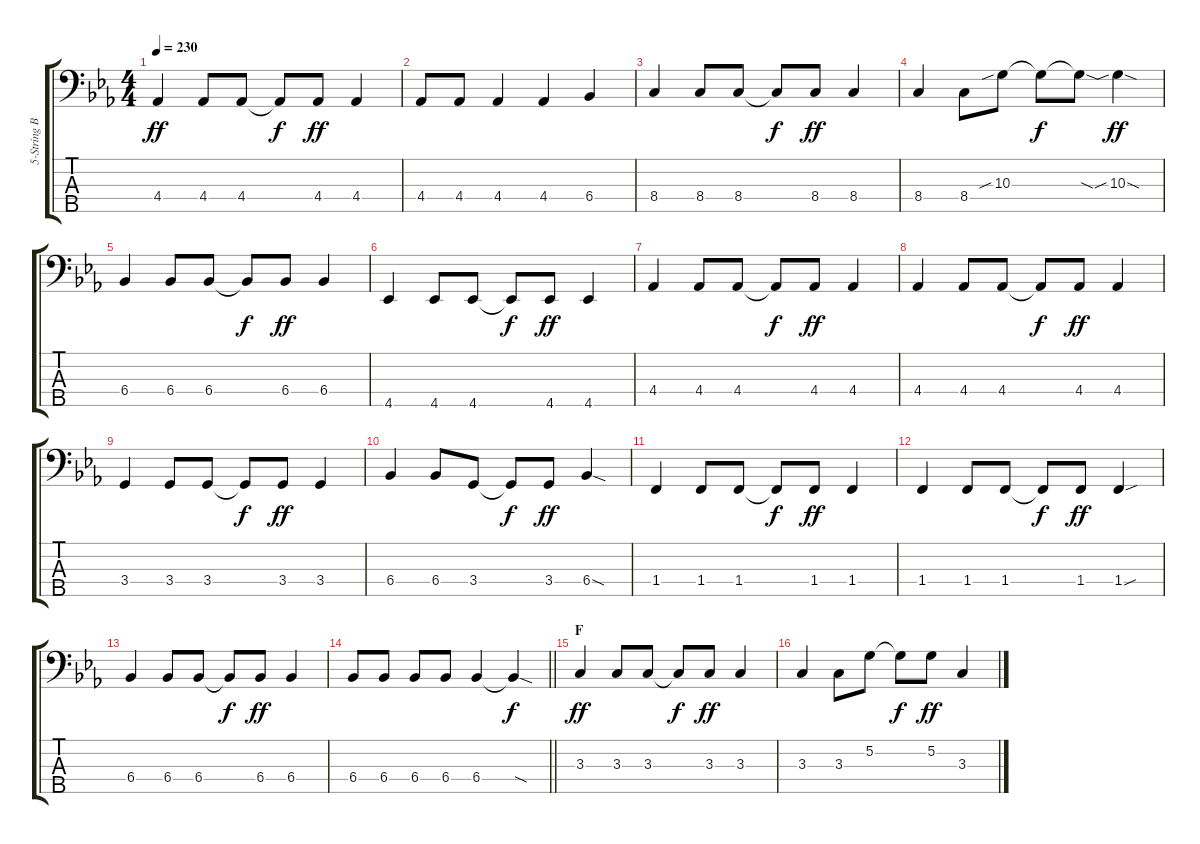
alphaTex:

\track ("5-String Bass" "5-String B") {instrument electricbasspick}
\staff {score tabs}
\tuning (G2 D2 A1 E1 B0) {hide}
\ts (4 4)
\tempo 230
\clef f4
\ks eb
4.4.4{dy ff} 4.4.8 4.4.8 4.4{t}.8{dy f} 4.4.8{dy ff} 4.4.4 |
4.4.8 4.4.8 4.4.4 4.4.4 6.4.4 |
8.4.4 8.4.8 8.4.8 8.4{t}.8{dy f} 8.4.8{dy ff} 8.4.4 |
8.4.4 8.4.8 10.3{sib}.8 10.3{t}.8{dy f} 10.3{sod t}.8 10.3{sib sod}.4{dy ff} |
6.4.4 6.4.8 6.4.8 6.4{t}.8{dy f} 6.4.8{dy ff} 6.4.4 |
4.5.4 4.5.8 4.5.8 4.5{t}.8{dy f} 4.5.8{dy ff} 4.5.4 |
4.4.4 4.4.8 4.4.8 4.4{t}.8{dy f} 4.4.8{dy ff} 4.4.4 |
4.4.4 4.4.8 4.4.8 4.4{t}.8{dy f} 4.4.8{dy ff} 4.4.4 |
3.4.4 3.4.8 3.4.8 3.4{t}.8{dy f} 3.4.8{dy ff} 3.4.4 |
6.4.4 6.4.8 3.4.8 3.4{t}.8{dy f} 3.4.8{dy ff} 6.4{sod}.4 |
1.4.4 1.4.8 1.4.8 1.4{t}.8{dy f} 1.4.8{dy ff} 1.4.4 |
1.4.4 1.4.8 1.4.8 1.4{t}.8{dy f} 1.4.8{dy ff} 1.4{sou}.4 |
6.4.4 6.4.8 6.4.8 6.4{t}.8{dy f} 6.4.8{dy ff} 6.4.4 |
\barLineRight lightlight
6.4.8 6.4.8 6.4.8 6.4.8 6.4.4 6.4{sod t}.4{dy f} |
\section ("" "F")
3.3.4{dy ff} 3.3.8 3.3.8 3.3{t}.8{dy f} 3.3.8{dy ff} 3.3.4 |
3.3.4 3.3.8 5.2.8 5.2{t}.8{dy f} 5.2.8{dy ff} 3.3.4
